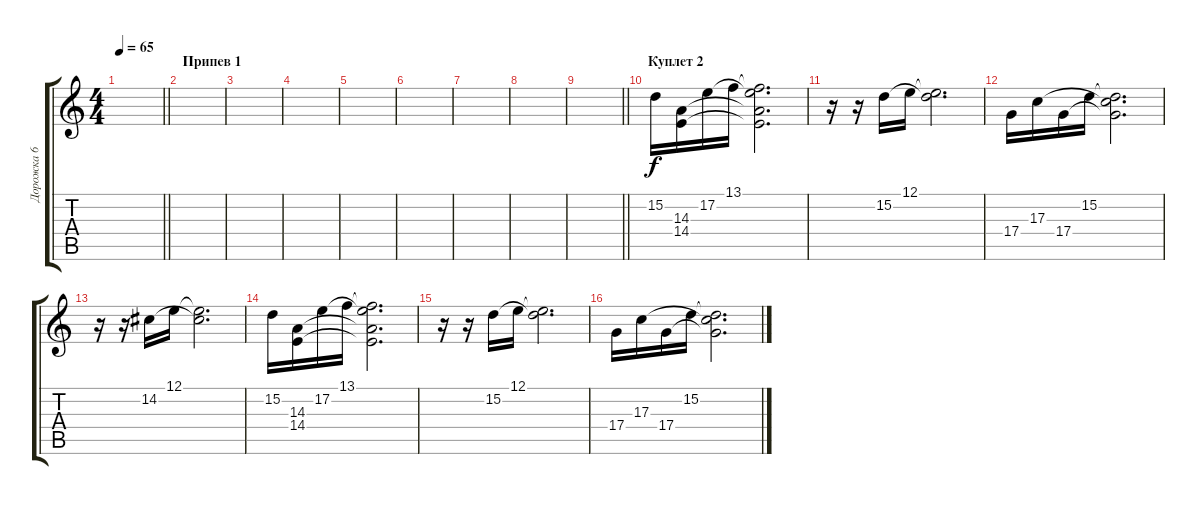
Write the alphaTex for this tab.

\track ("Дорожка 6" "Дорожка 6") {instrument electricpiano1}
\staff {score tabs}
\tuning (E4 B3 G3 D3 A2 E2) {hide}
\ts (4 4)
\tempo 65
\clef g2
\barLineRight lightlight
\ks c
|
\section ("" "Припев 1")
|
|
|
|
|
|
|
\barLineRight lightlight
|
\section ("" "Куплет 2")
15.2.16 (14.3 14.4).16 17.2.16 13.1.16 (13.1{t} 17.2{t} 14.3{t} 14.4{t}).2{d} |
r.16 r.16 15.2.16 12.1.16 (12.1{t} 15.2{t}).2{d} |
17.4.16 17.3.16 17.4.16 15.2.16 (15.2{t} 17.3{t} 17.4{t}).2{d} |
r.16 r.16 14.2.16 12.1.16 (12.1{t} 14.2{t}).2{d} |
15.2.16 (14.3 14.4).16 17.2.16 13.1.16 (13.1{t} 17.2{t} 14.3{t} 14.4{t}).2{d} |
r.16 r.16 15.2.16 12.1.16 (12.1{t} 15.2{t}).2{d} |
17.4.16 17.3.16 17.4.16 15.2.16 (15.2{t} 17.3{t} 17.4{t}).2{d}
